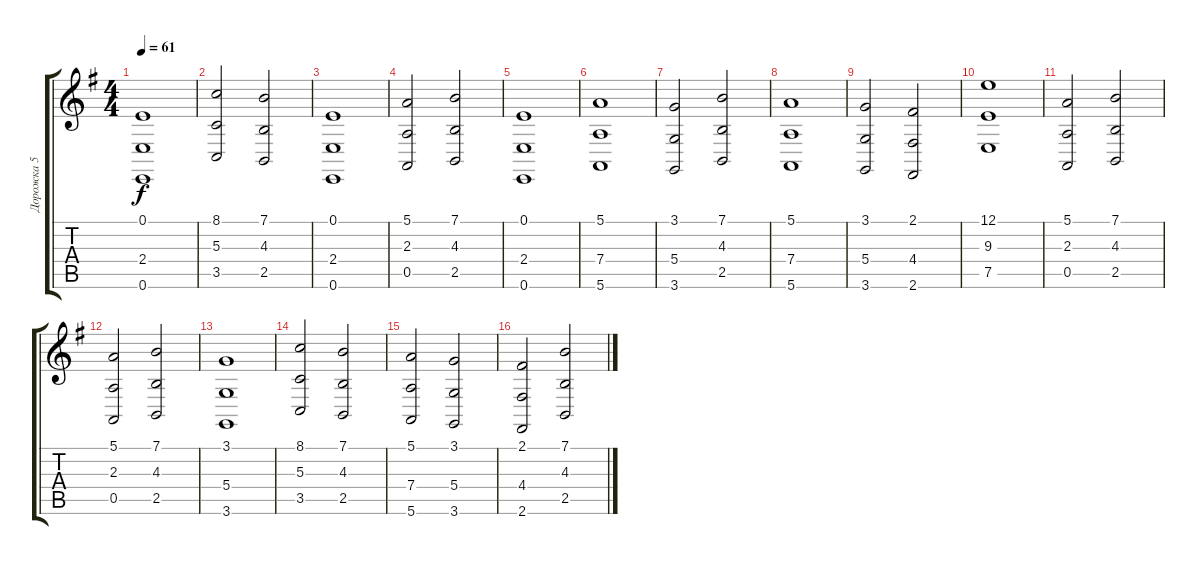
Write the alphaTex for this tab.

\track ("Дорожка 5" "Дорожка 5") {instrument tremolostrings}
\staff {score tabs}
\tuning (E4 B3 G3 D3 A2 E2) {hide}
\ts (4 4)
\tempo 61
\clef g2
\ks g
(0.1 2.4 0.6).1{dy f} |
(8.1 5.3 3.5).2 (7.1 4.3 2.5).2 |
(0.1 2.4 0.6).1 |
(5.1 2.3 0.5).2 (7.1 4.3 2.5).2 |
(0.1 2.4 0.6).1 |
(5.1 7.4 5.6).1 |
(3.1 5.4 3.6).2 (7.1 4.3 2.5).2 |
(5.1 7.4 5.6).1 |
(3.1 5.4 3.6).2 (2.1 4.4 2.6).2 |
(12.1 9.3 7.5).1 |
(5.1 2.3 0.5).2 (7.1 4.3 2.5).2 |
(5.1 2.3 0.5).2 (7.1 4.3 2.5).2 |
(3.1 5.4 3.6).1 |
(8.1 5.3 3.5).2 (7.1 4.3 2.5).2 |
(5.1 7.4 5.6).2 (3.1 5.4 3.6).2 |
(2.1 4.4 2.6).2 (7.1 4.3 2.5).2
